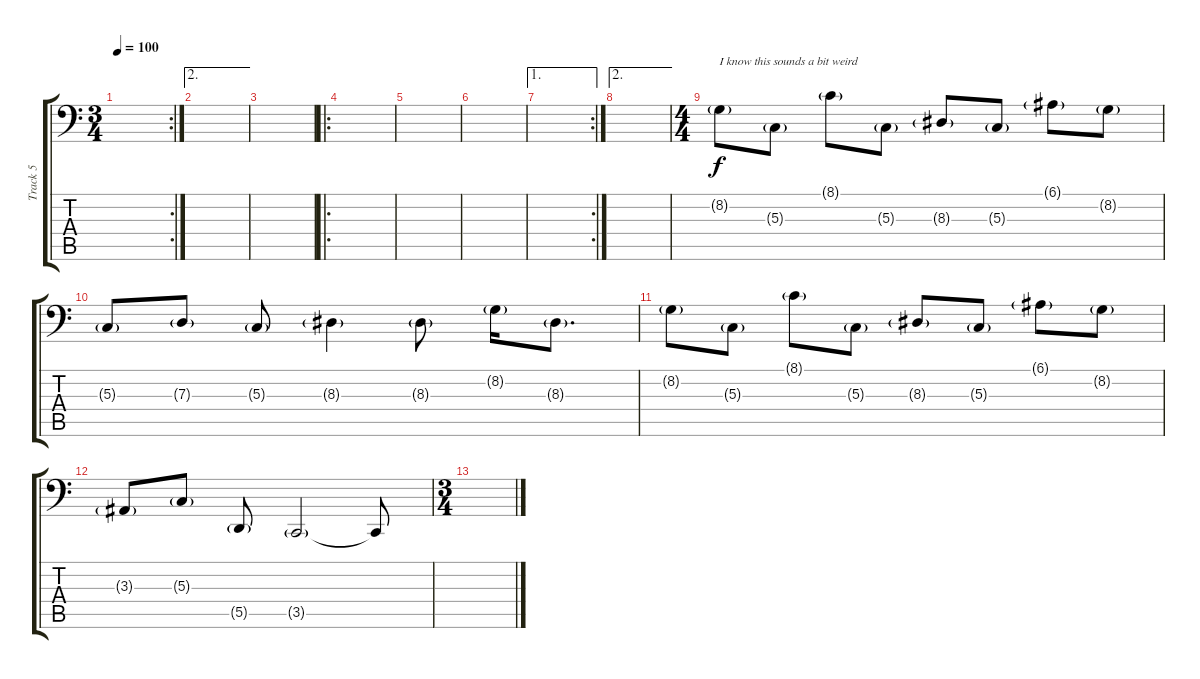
\track ("Track 5" "Track 5") {instrument piccolo}
\staff {score tabs}
\tuning (E3 B2 G2 D2 A1 E1) {hide}
\rc 2
\ts (3 4)
\tempo 100
\clef f4
\ks c
|
\ae 2
|
|
\ro
|
|
|
\ae 1
\rc 2
|
\ae 2
|
\ts (4 4)
8.2{g}.8{txt "I know this sounds a bit weird"} 5.3{g}.8 8.1{g}.8 5.3{g}.8 8.3{g}.8 5.3{g}.8 6.1{g}.8 8.2{g}.8 |
5.3{g}.8 7.3{g}.8 5.3{g}.8 8.3{g}.4 8.3{g}.8 8.2{g}.16 8.3{g}.8{d} |
8.2{g}.8 5.3{g}.8 8.1{g}.8 5.3{g}.8 8.3{g}.8 5.3{g}.8 6.1{g}.8 8.2{g}.8 |
3.3{g}.8 5.3{g}.8 5.5{g}.8 3.5{g}.2 3.5{t}.8{dy f} |
\ts (3 4)
